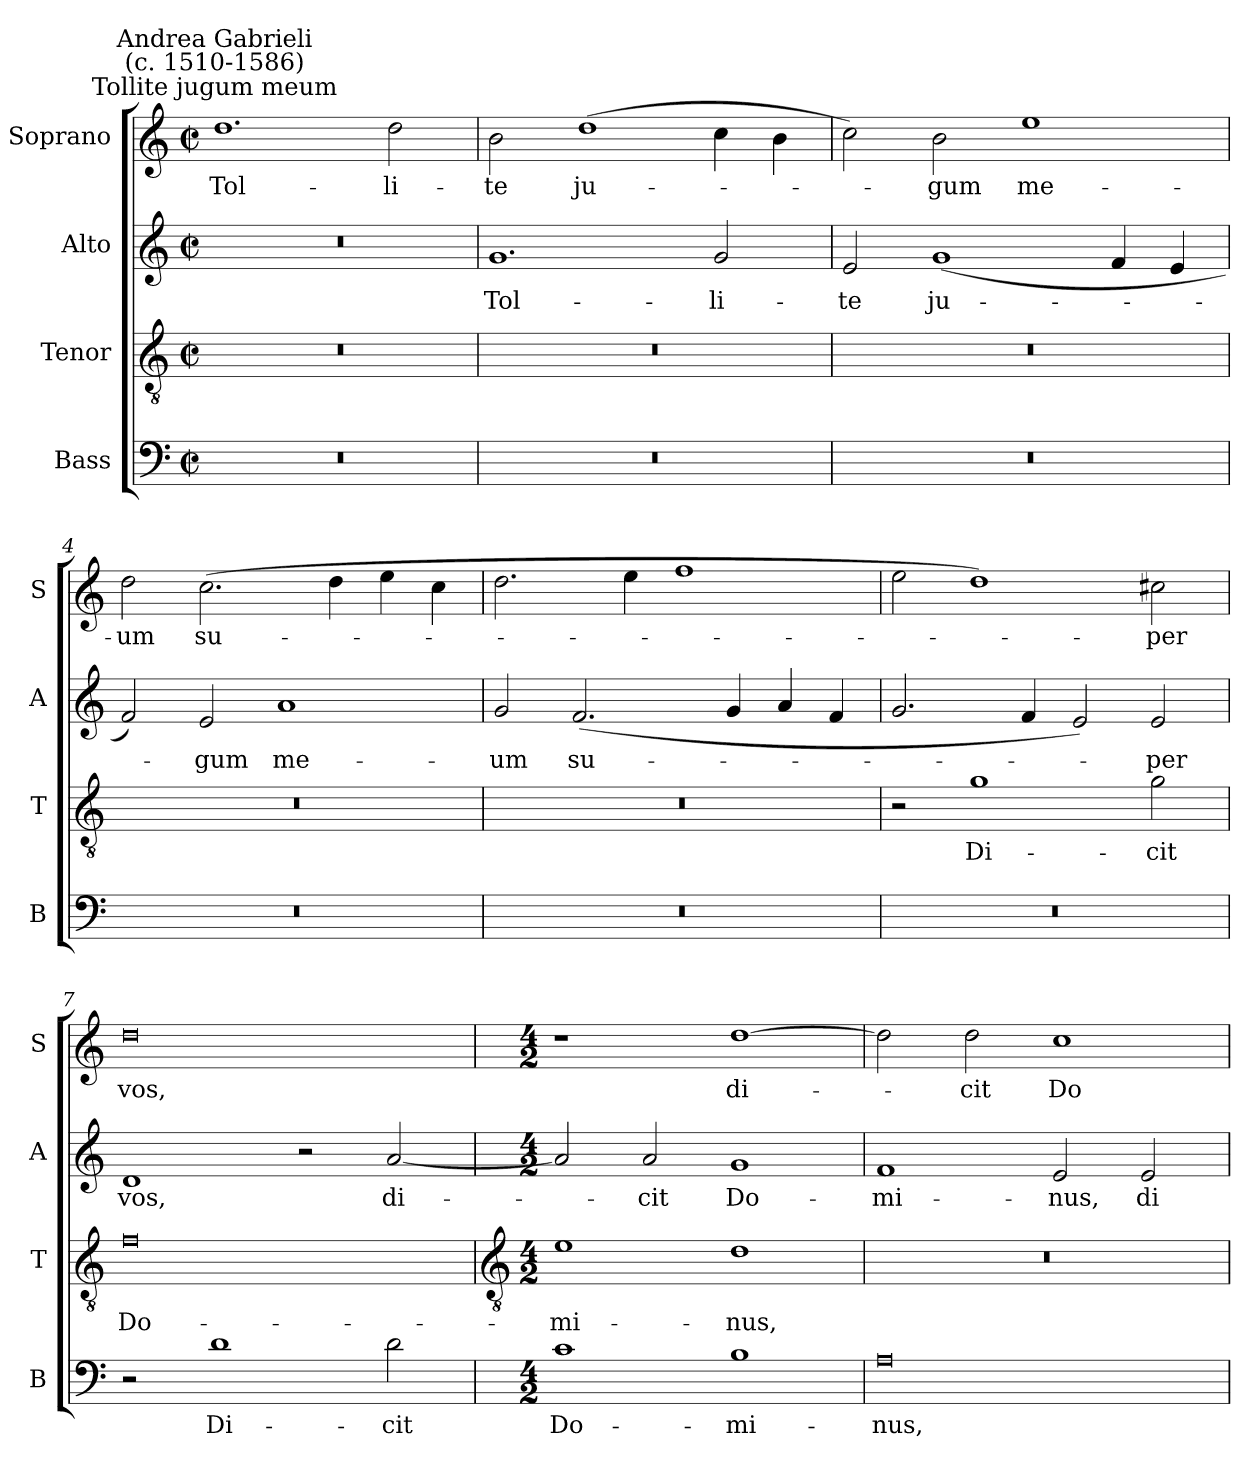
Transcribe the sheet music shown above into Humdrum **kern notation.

**kern	**text	**kern	**text	**kern	**text	**kern	**text
*part4	*part4	*part3	*part3	*part2	*part2	*part1	*part1
*staff4	*staff4	*staff3	*staff3	*staff2	*staff2	*staff1	*staff1
*I"Bass	*	*I"Tenor	*	*I"Alto	*	*I"Soprano	*
*I'B	*	*I'T	*	*I'A	*	*I'S	*
*clefF4	*	*clefGv2	*	*clefG2	*	*clefG2	*
*k[]	*	*k[]	*	*k[]	*	*k[]	*
*C:	*	*C:	*	*C:	*	*C:	*
*M4/2	*	*M4/2	*	*M4/2	*	*M4/2	*
*met(c|)	*	*met(c|)	*	*met(c|)	*	*met(c|)	*
=1	=1	=1	=1	=1	=1	=1	=1
!	!	!	!	!	!	!LO:TX:a:cj:t=Tollite jugum meum	!
!	!	!	!	!	!	!LO:TX:a:cj:t=Andrea Gabrieli\n(c. 1510-1586)	!
!	!	!	!	!	!	!	!LO:LY:b
0r	.	0r	.	0r	.	1.dd	Tol-
!	!	!	!	!	!	!	!LO:LY:b
.	.	.	.	.	.	2dd	-li-
=2	=2	=2	=2	=2	=2	=2	=2
!	!	!	!	!	!LO:LY:b	!	!LO:LY:b
0r	.	0r	.	1.g	Tol-	2b	-te
!	!	!	!	!	!	!	!LO:LY:b
.	.	.	.	.	.	(>1dd	ju-
!	!	!	!	!	!LO:LY:b	!	!
.	.	.	.	2g	-li-	4cc	.
.	.	.	.	.	.	4b	.
=3	=3	=3	=3	=3	=3	=3	=3
!	!	!	!	!	!LO:LY:b	!	!
0r	.	0r	.	2e	-te	2cc)	.
!	!	!	!	!	!LO:LY:b	!	!LO:LY:b
.	.	.	.	(<1g	ju-	2b	gum
!	!	!	!	!	!	!	!LO:LY:b
.	.	.	.	.	.	1ee	me-
.	.	.	.	4f	.	.	.
.	.	.	.	4e	.	.	.
=4	=4	=4	=4	=4	=4	=4	=4
!	!	!	!	!	!	!	!LO:LY:b
0r	.	0r	.	2f)	.	2dd	-um
!	!	!	!	!	!LO:LY:b	!	!LO:LY:b
.	.	.	.	2e	gum	(>2.cc	su-
!	!	!	!	!	!LO:LY:b	!	!
.	.	.	.	1a	me-	.	.
.	.	.	.	.	.	4dd	.
.	.	.	.	.	.	4ee	.
.	.	.	.	.	.	4cc	.
=5	=5	=5	=5	=5	=5	=5	=5
!	!	!	!	!	!LO:LY:b	!	!
0r	.	0r	.	2g	-um	2.dd	.
!	!	!	!	!	!LO:LY:b	!	!
.	.	.	.	(<2.f	su-	.	.
.	.	.	.	.	.	4ee	.
.	.	.	.	.	.	1ff	.
.	.	.	.	4g	.	.	.
.	.	.	.	4a	.	.	.
.	.	.	.	4f	.	.	.
=6	=6	=6	=6	=6	=6	=6	=6
0r	.	2r	.	2.g	.	2ee	.
!	!	!	!LO:LY:b	!	!	!	!
.	.	1g	Di-	.	.	1dd)	.
.	.	.	.	4f	.	.	.
.	.	.	.	2e)	.	.	.
!	!	!	!LO:LY:b	!	!LO:LY:b	!	!LO:LY:b
.	.	2g	-cit	2e	per	2cc#X	per
=7	=7	=7	=7	=7	=7	=7	=7
!	!	!	!LO:LY:b	!	!LO:LY:b	!	!LO:LY:b
2r	.	0f	Do-	1d	vos,	0dd	vos,
!	!LO:LY:b	!	!	!	!	!	!
1d	Di-	.	.	.	.	.	.
.	.	.	.	2r	.	.	.
!	!LO:LY:b	!	!	!	!LO:LY:b	!	!
2d	-cit	.	.	[2a	di-	.	.
!!LO:LB:g=z
=8	=8	=8	=8	=8	=8	=8	=8
*	*	*clefGv2	*	*	*	*	*
*M4/2	*	*M4/2	*	*M4/2	*	*M4/2	*
!	!LO:LY:b	!	!LO:LY:b	!	!	!	!
1c	Do-	1e	-mi-	2a]	.	1r	.
!	!	!	!	!	!LO:LY:b	!	!
.	.	.	.	2a	cit	.	.
!	!LO:LY:b	!	!LO:LY:b	!	!LO:LY:b	!	!LO:LY:b
1B	-mi-	1d	-nus,	1g	Do-	[1dd	di-
=9	=9	=9	=9	=9	=9	=9	=9
!	!LO:LY:b	!	!	!	!LO:LY:b	!	!
0A	-nus,	0r	.	1f	-mi-	2dd]	.
!	!	!	!	!	!	!	!LO:LY:b
.	.	.	.	.	.	2dd	cit
!	!	!	!	!	!LO:LY:b	!	!LO:LY:b
.	.	.	.	2e	-nus,	1cc	Do-
!	!	!	!	!	!LO:LY:b	!	!
.	.	.	.	2e	di-	.	.
=	=	=	=	=	=	=	=
*-	*-	*-	*-	*-	*-	*-	*-
